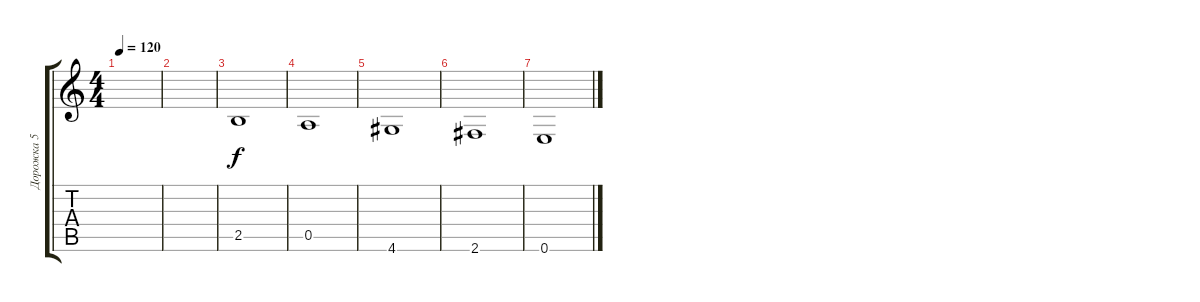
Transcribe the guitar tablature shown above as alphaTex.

\track ("Дорожка 5" "Дорожка 5") {instrument electricbasspick}
\staff {score tabs}
\tuning (E4 B3 G3 D3 A2 E2) {hide}
\ts (4 4)
\tempo 120
\clef g2
\ks c
|
|
2.5.1{dy f} |
0.5.1 |
4.6.1 |
2.6.1 |
0.6.1
